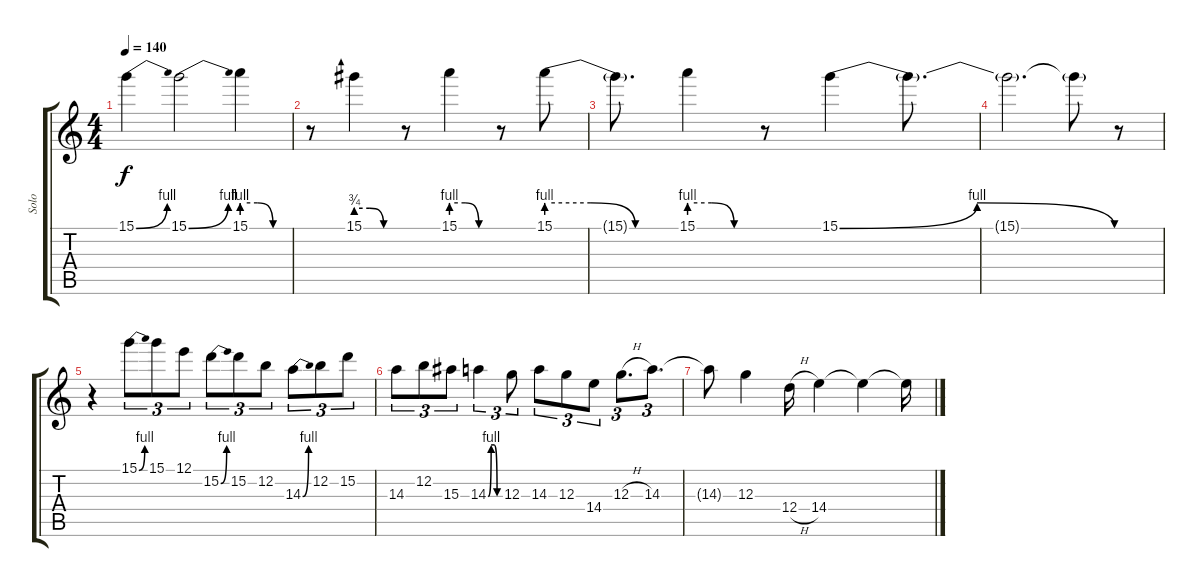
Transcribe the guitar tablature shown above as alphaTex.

\track ("Solo" "Solo") {instrument overdrivenguitar}
\staff {score tabs}
\tuning (E4 B3 G3 D3 A2 E2) {hide}
\ts (4 4)
\tempo 140
\clef g2
\ks c
15.1{be (bend 0 0 60 4)}.4{dy f} 15.1{be (bend 0 0 60 4)}.2 15.1{be (custom 0 4 20 4 40 0 60 0)}.4 |
r.8 15.1{be (custom 0 3 20 3 40 0 60 0)}.4 r.8 15.1{be (custom 0 4 20 4 40 0 60 0)}.4 r.8 15.1{be (custom 0 4 20 4 40 0 60 0)}.8 |
15.1{t}.8{d} 15.1{be (custom 0 4 20 4 40 0 60 0)}.4 r.8 15.1{be (bendrelease 0 0 10 4 30 4 60 0)}.4 15.1{t}.8{d} |
15.1{t}.2{d} 15.1{t}.8 r.8 |
r.4 15.1{be (bend 0 0 60 4)}.8{tu (3 2)} 15.1.8{tu (3 2)} 12.1.8{tu (3 2)} 15.2{be (bend 0 0 60 4)}.8{tu (3 2)} 15.2.8{tu (3 2)} 12.2.8{tu (3 2)} 14.3{be (bend 0 0 60 4)}.8{tu (3 2)} 12.2.8{tu (3 2)} 15.2.8{tu (3 2)} |
14.3.8{tu (3 2)} 12.2.8{tu (3 2)} 15.3.8{tu (3 2)} 14.3{be (custom 0 0 15 4 30 4 45 0 60 0)}.4{tu (3 2)} 12.3.8{tu (3 2)} 14.3.8{tu (3 2)} 12.3.8{tu (3 2)} 14.4.8{tu (3 2)} 12.3{h}.8{d tu (3 2)} 14.3.8{d tu (3 2)} |
14.3{t}.8 12.3.4 12.4{h}.16 14.4.4 14.4{t}.4 14.4{t}.16
